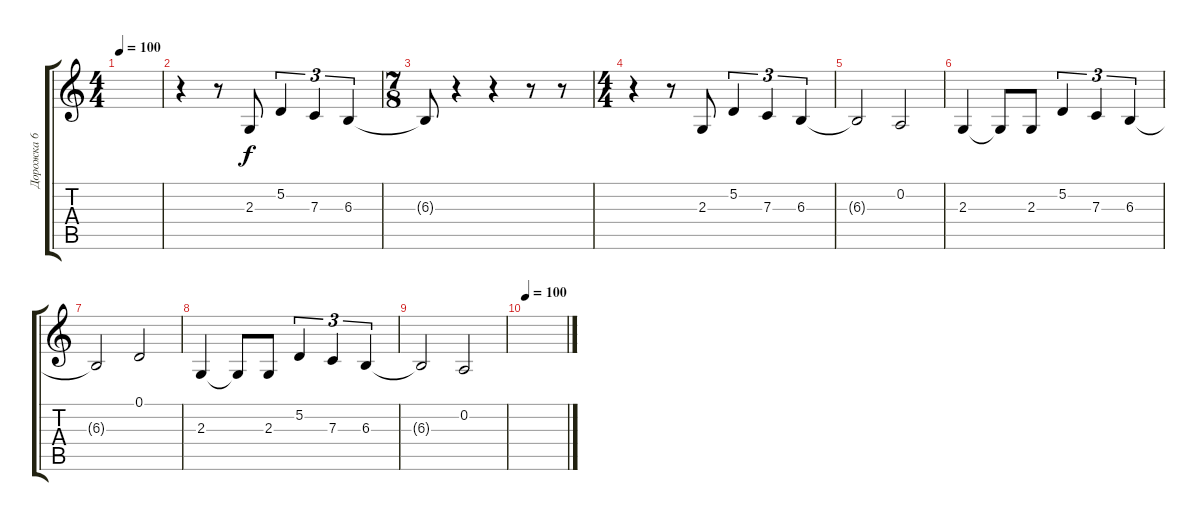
\track ("Дорожка 6" "Дорожка 6") {instrument pad4choir}
\staff {score tabs}
\tuning (D4 A3 F3 C3 G2 D2) {hide}
\ts (4 4)
\tempo 100
\clef g2
\ks c
|
r.4 r.8 2.3.8 5.2.4{tu (3 2)} 7.3.4{tu (3 2)} 6.3.4{tu (3 2)} |
\ts (7 8)
6.3{t}.8 r.4 r.4 r.8 r.8 |
\ts (4 4)
r.4 r.8 2.3.8 5.2.4{tu (3 2)} 7.3.4{tu (3 2)} 6.3.4{tu (3 2)} |
6.3{t}.2 0.2.2 |
2.3.4 2.3{t}.8 2.3.8 5.2.4{tu (3 2)} 7.3.4{tu (3 2)} 6.3.4{tu (3 2)} |
6.3{t}.2 0.1.2 |
2.3.4 2.3{t}.8 2.3.8 5.2.4{tu (3 2)} 7.3.4{tu (3 2)} 6.3.4{tu (3 2)} |
6.3{t}.2 0.2.2 |
\tempo 100
